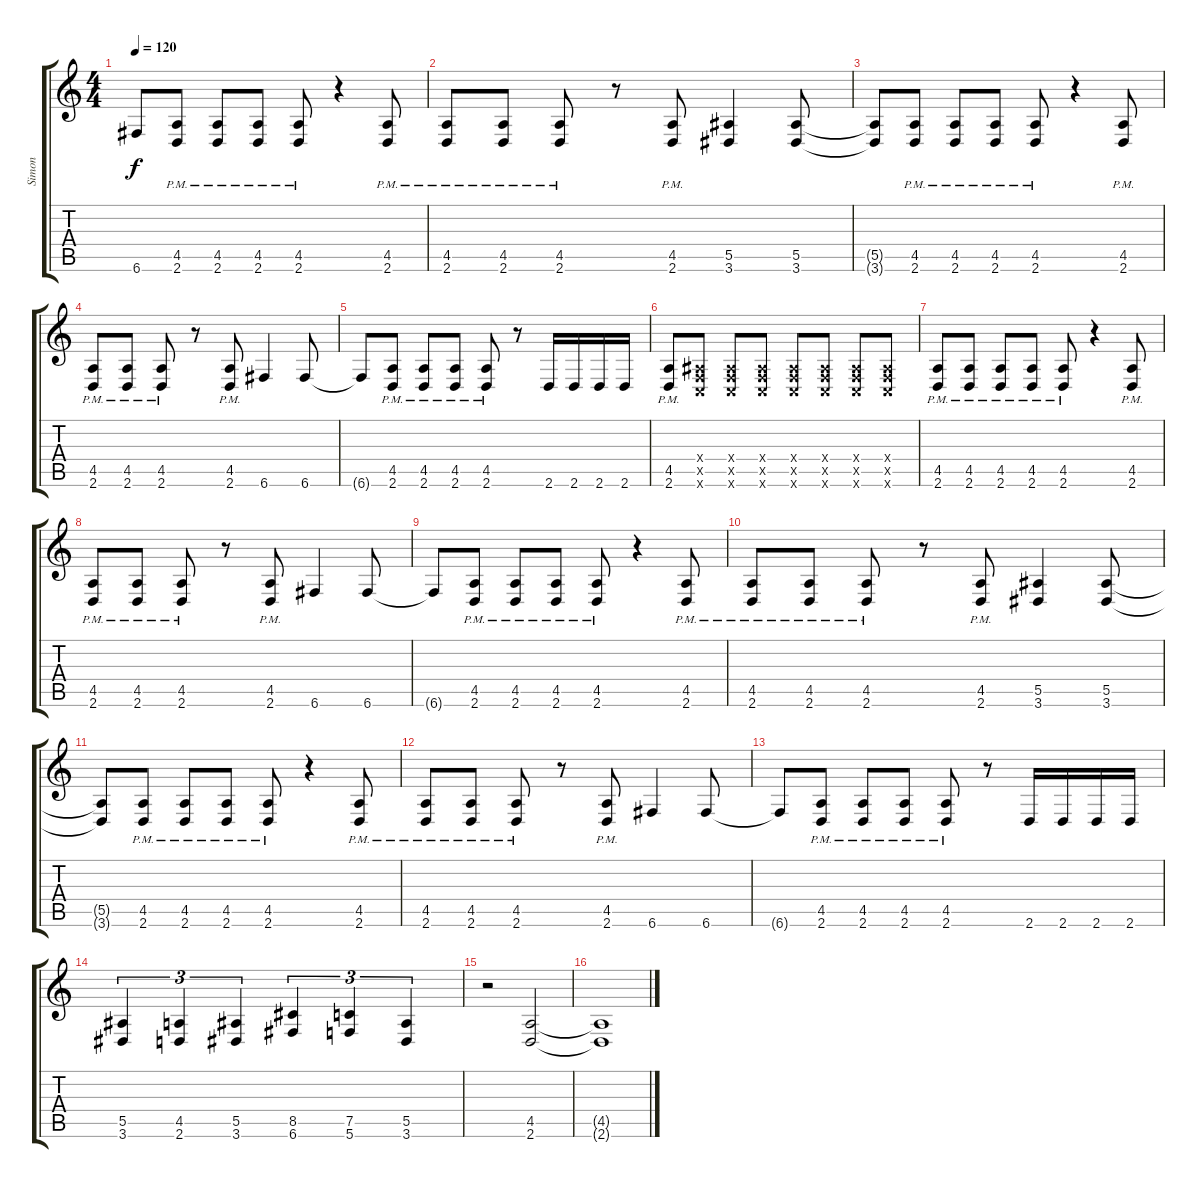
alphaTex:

\track ("Simon" "Simon") {instrument distortionguitar}
\staff {score tabs}
\tuning (C4 G3 Eb3 Bb2 F2 C2) {hide}
\ts (4 4)
\tempo 120
\clef g2
\ks c
6.6{t}.8{dy f} (4.5 2.6{pm}).8 (4.5 2.6{pm}).8 (4.5 2.6{pm}).8 (4.5 2.6{pm}).8 r.4 (4.5 2.6{pm}).8 |
(4.5 2.6{pm}).8 (4.5 2.6{pm}).8 (4.5 2.6{pm}).8 r.8 (4.5 2.6{pm}).8 (5.5 3.6).4 (5.5 3.6).8 |
(5.5{t} 3.6{t}).8 (4.5 2.6{pm}).8 (4.5 2.6{pm}).8 (4.5 2.6{pm}).8 (4.5 2.6{pm}).8 r.4 (4.5 2.6{pm}).8 |
(4.5 2.6{pm}).8 (4.5 2.6{pm}).8 (4.5 2.6{pm}).8 r.8 (4.5 2.6{pm}).8 6.6.4 6.6.8 |
6.6{t}.8 (4.5 2.6{pm}).8 (4.5 2.6{pm}).8 (4.5 2.6{pm}).8 (4.5 2.6{pm}).8 r.8 2.6.16 2.6.16 2.6.16 2.6.16 |
(4.5 2.6{pm}).8 (0.4{x} 0.5{x} 0.6{x}).8 (0.4{x} 0.5{x} 0.6{x}).8 (0.4{x} 0.5{x} 0.6{x}).8 (0.4{x} 0.5{x} 0.6{x}).8 (0.4{x} 0.5{x} 0.6{x}).8 (0.4{x} 0.5{x} 0.6{x}).8 (0.4{x} 0.5{x} 0.6{x}).8 |
(4.5 2.6{pm}).8 (4.5 2.6{pm}).8 (4.5 2.6{pm}).8 (4.5 2.6{pm}).8 (4.5 2.6{pm}).8 r.4 (4.5 2.6{pm}).8 |
(4.5 2.6{pm}).8 (4.5 2.6{pm}).8 (4.5 2.6{pm}).8 r.8 (4.5 2.6{pm}).8 6.6.4 6.6.8 |
6.6{t}.8 (4.5 2.6{pm}).8 (4.5 2.6{pm}).8 (4.5 2.6{pm}).8 (4.5 2.6{pm}).8 r.4 (4.5 2.6{pm}).8 |
(4.5 2.6{pm}).8 (4.5 2.6{pm}).8 (4.5 2.6{pm}).8 r.8 (4.5 2.6{pm}).8 (5.5 3.6).4 (5.5 3.6).8 |
(5.5{t} 3.6{t}).8 (4.5 2.6{pm}).8 (4.5 2.6{pm}).8 (4.5 2.6{pm}).8 (4.5 2.6{pm}).8 r.4 (4.5 2.6{pm}).8 |
(4.5 2.6{pm}).8 (4.5 2.6{pm}).8 (4.5 2.6{pm}).8 r.8 (4.5 2.6{pm}).8 6.6.4 6.6.8 |
6.6{t}.8 (4.5 2.6{pm}).8 (4.5 2.6{pm}).8 (4.5 2.6{pm}).8 (4.5 2.6{pm}).8 r.8 2.6.16 2.6.16 2.6.16 2.6.16 |
(5.5 3.6).4{tu (3 2)} (4.5 2.6).4{tu (3 2)} (5.5 3.6).4{tu (3 2)} (8.5 6.6).4{tu (3 2)} (7.5 5.6).4{tu (3 2)} (5.5 3.6).4{tu (3 2)} |
r.2 (4.5 2.6).2 |
(4.5{t} 2.6{t}).1
